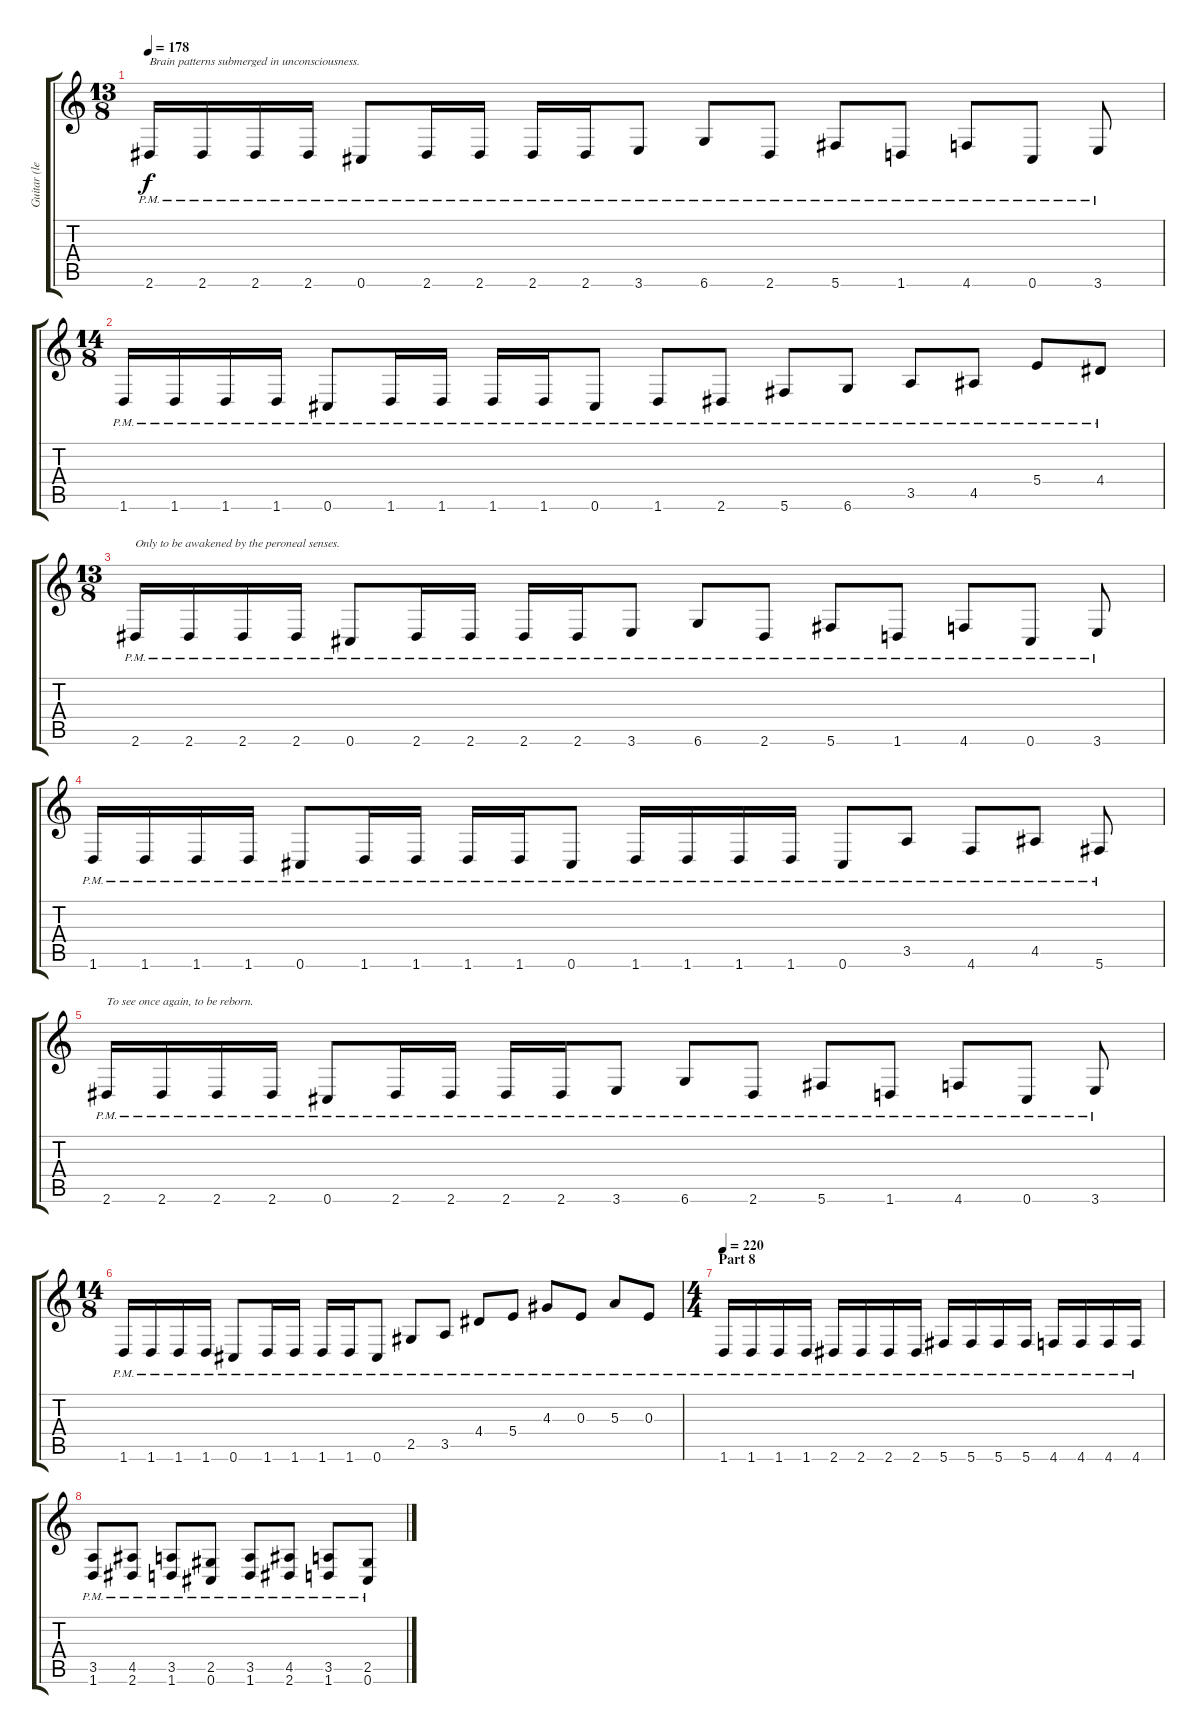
\track ("Guitar (left)" "Guitar (le") {instrument distortionguitar}
\staff {score tabs}
\tuning (Db4 Ab3 E3 B2 Gb2 Db2) {hide}
\ts (13 8)
\tempo 178
\clef g2
\ks c
2.6{pm}.16{txt "Brain patterns submerged in unconsciousness." dy f} 2.6{pm}.16 2.6{pm}.16 2.6{pm}.16 0.6{pm}.8 2.6{pm}.16 2.6{pm}.16 2.6{pm}.16 2.6{pm}.16 3.6{pm}.8 6.6{pm}.8 2.6{pm}.8 5.6{pm}.8 1.6{pm}.8 4.6{pm}.8 0.6{pm}.8 3.6{pm}.8 |
\ts (14 8)
1.6{pm}.16 1.6{pm}.16 1.6{pm}.16 1.6{pm}.16 0.6{pm}.8 1.6{pm}.16 1.6{pm}.16 1.6{pm}.16 1.6{pm}.16 0.6{pm}.8 1.6{pm}.8 2.6{pm}.8 5.6{pm}.8 6.6{pm}.8 3.5{pm}.8 4.5{pm}.8 5.4{pm}.8 4.4{pm}.8 |
\ts (13 8)
2.6{pm}.16{txt "Only to be awakened by the peroneal senses."} 2.6{pm}.16 2.6{pm}.16 2.6{pm}.16 0.6{pm}.8 2.6{pm}.16 2.6{pm}.16 2.6{pm}.16 2.6{pm}.16 3.6{pm}.8 6.6{pm}.8 2.6{pm}.8 5.6{pm}.8 1.6{pm}.8 4.6{pm}.8 0.6{pm}.8 3.6{pm}.8 |
1.6{pm}.16 1.6{pm}.16 1.6{pm}.16 1.6{pm}.16 0.6{pm}.8 1.6{pm}.16 1.6{pm}.16 1.6{pm}.16 1.6{pm}.16 0.6{pm}.8 1.6{pm}.16 1.6{pm}.16 1.6{pm}.16 1.6{pm}.16 0.6{pm}.8 3.5{pm}.8 4.6{pm}.8 4.5{pm}.8 5.6{pm}.8 |
2.6{pm}.16{txt "To see once again, to be reborn."} 2.6{pm}.16 2.6{pm}.16 2.6{pm}.16 0.6{pm}.8 2.6{pm}.16 2.6{pm}.16 2.6{pm}.16 2.6{pm}.16 3.6{pm}.8 6.6{pm}.8 2.6{pm}.8 5.6{pm}.8 1.6{pm}.8 4.6{pm}.8 0.6{pm}.8 3.6{pm}.8 |
\ts (14 8)
1.6{pm}.16 1.6{pm}.16 1.6{pm}.16 1.6{pm}.16 0.6{pm}.8 1.6{pm}.16 1.6{pm}.16 1.6{pm}.16 1.6{pm}.16 0.6{pm}.8 2.5{pm}.8 3.5{pm}.8 4.4{pm}.8 5.4{pm}.8 4.3{pm}.8 0.3{pm}.8 5.3{pm}.8 0.3{pm}.8 |
\ts (4 4)
\section ("" "Part 8")
\tempo 220
1.6{pm}.16 1.6{pm}.16 1.6{pm}.16 1.6{pm}.16 2.6{pm}.16 2.6{pm}.16 2.6{pm}.16 2.6{pm}.16 5.6{pm}.16 5.6{pm}.16 5.6{pm}.16 5.6{pm}.16 4.6{pm}.16 4.6{pm}.16 4.6{pm}.16 4.6{pm}.16 |
(3.5{pm} 1.6{pm}).8 (4.5{pm} 2.6{pm}).8 (3.5{pm} 1.6{pm}).8 (2.5{pm} 0.6{pm}).8 (3.5{pm} 1.6{pm}).8 (4.5{pm} 2.6{pm}).8 (3.5{pm} 1.6{pm}).8 (2.5{pm} 0.6{pm}).8
